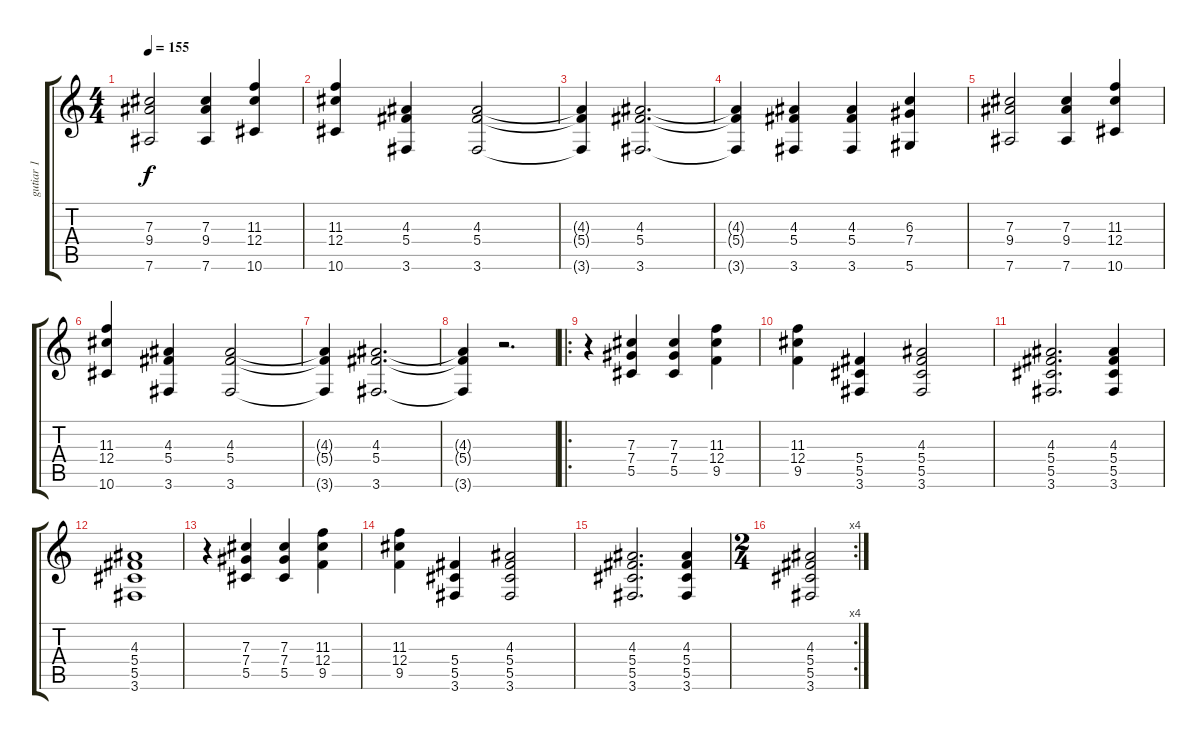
\track ("gutiar 1" "gutiar 1") {instrument overdrivenguitar}
\staff {score tabs}
\tuning (Eb4 Bb3 Gb3 Db3 Ab2 Eb2) {hide}
\ts (4 4)
\tempo 155
\clef g2
\ks c
(7.3 9.4 7.6).2{dy f instrument electricguitarclean} (7.3 9.4 7.6).4 (11.3 12.4 10.6).4 |
(11.3 12.4 10.6).4 (4.3 5.4 3.6).4 (4.3 5.4 3.6).2 |
(4.3{t} 5.4{t} 3.6{t}).4 (4.3 5.4 3.6).2{d} |
(4.3{t} 5.4{t} 3.6{t}).4 (4.3 5.4 3.6).4 (4.3 5.4 3.6).4 (6.3 7.4 5.6).4 |
(7.3 9.4 7.6).2{instrument electricguitarclean} (7.3 9.4 7.6).4 (11.3 12.4 10.6).4 |
(11.3 12.4 10.6).4 (4.3 5.4 3.6).4 (4.3 5.4 3.6).2 |
(4.3{t} 5.4{t} 3.6{t}).4 (4.3 5.4 3.6).2{d} |
(4.3{t} 5.4{t} 3.6{t}).4 r.2{d} |
\ro
r.4{instrument overdrivenguitar} (7.3 7.4 5.5).4 (7.3 7.4 5.5).4 (11.3 12.4 9.5).4 |
(11.3 12.4 9.5).4 (5.4 5.5 3.6).4 (4.3 5.4 5.5 3.6).2 |
(4.3 5.4 5.5 3.6).2{d} (4.3 5.4 5.5 3.6).4 |
(4.3 5.4 5.5 3.6).1 |
r.4{instrument overdrivenguitar} (7.3 7.4 5.5).4 (7.3 7.4 5.5).4 (11.3 12.4 9.5).4 |
(11.3 12.4 9.5).4 (5.4 5.5 3.6).4 (4.3 5.4 5.5 3.6).2 |
(4.3 5.4 5.5 3.6).2{d} (4.3 5.4 5.5 3.6).4 |
\rc 4
\ts (2 4)
(4.3 5.4 5.5 3.6).2
